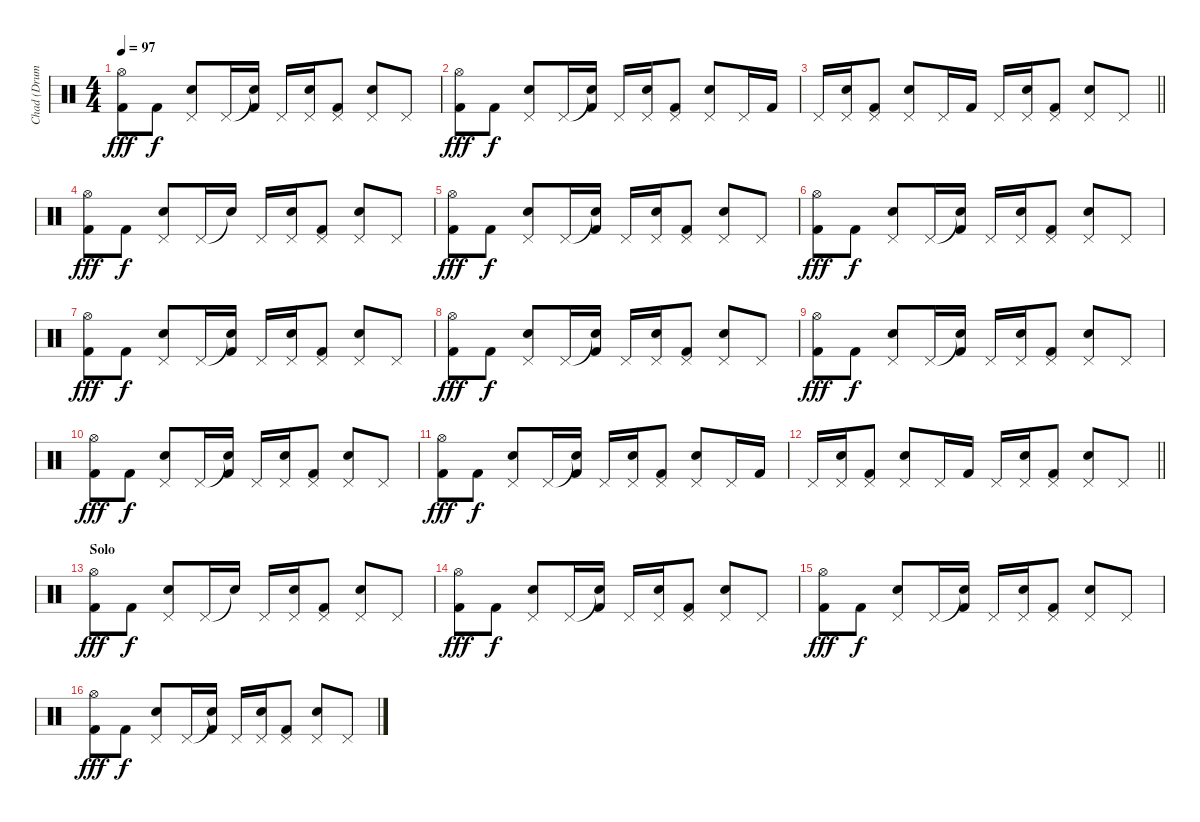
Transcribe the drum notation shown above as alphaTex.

\track ("Chad (Drums)" "Chad (Drum") {instrument percussion}
\staff {score}
\articulation defaults
\ts (4 4)
\tempo 97
\clef neutral
\ks c
("Hi-Hat (open)" "Kick (hit) 2").8{dy fff} "Kick (hit) 2".8{dy f} ("Pedal Hi-Hat (hit)" "Snare (hit) 2").8 "Pedal Hi-Hat (hit)".16 ("Snare (hit)"{t} "Kick (hit) 2").16 "Pedal Hi-Hat (hit)".16 ("Pedal Hi-Hat (hit)" "Snare (hit) 2").16 ("Pedal Hi-Hat (hit)" "Kick (hit) 2").8 ("Pedal Hi-Hat (hit)" "Snare (hit) 2").8 "Pedal Hi-Hat (hit)".8 |
("Hi-Hat (open)" "Kick (hit) 2").8{dy fff} "Kick (hit) 2".8{dy f} ("Pedal Hi-Hat (hit)" "Snare (hit) 2").8 "Pedal Hi-Hat (hit)".16 ("Snare (hit)"{t} "Kick (hit) 2").16 "Pedal Hi-Hat (hit)".16 ("Pedal Hi-Hat (hit)" "Snare (hit) 2").16 ("Pedal Hi-Hat (hit)" "Kick (hit) 2").8 ("Pedal Hi-Hat (hit)" "Snare (hit) 2").8 "Pedal Hi-Hat (hit)".16 "Kick (hit) 2".16 |
\barLineRight lightlight "Pedal Hi-Hat (hit)".16
("Pedal Hi-Hat (hit)" "Snare (hit) 2").16 ("Pedal Hi-Hat (hit)" "Kick (hit) 2").8 ("Pedal Hi-Hat (hit)" "Snare (hit) 2").8 "Pedal Hi-Hat (hit)".16 "Kick (hit) 2".16 "Pedal Hi-Hat (hit)".16 ("Pedal Hi-Hat (hit)" "Snare (hit) 2").16 ("Pedal Hi-Hat (hit)" "Kick (hit) 2").8 ("Pedal Hi-Hat (hit)" "Snare (hit) 2").8 "Pedal Hi-Hat (hit)".8 |
("Hi-Hat (open)" "Kick (hit) 2").8{dy fff} "Kick (hit) 2".8{dy f} ("Pedal Hi-Hat (hit)" "Snare (hit) 2").8 "Pedal Hi-Hat (hit)".16 "Snare (hit)"{t}.16 "Pedal Hi-Hat (hit)".16 ("Pedal Hi-Hat (hit)" "Snare (hit) 2").16 ("Pedal Hi-Hat (hit)" "Kick (hit) 2").8 ("Pedal Hi-Hat (hit)" "Snare (hit) 2").8 "Pedal Hi-Hat (hit)".8 |
("Hi-Hat (open)" "Kick (hit) 2").8{dy fff} "Kick (hit) 2".8{dy f} ("Pedal Hi-Hat (hit)" "Snare (hit) 2").8 "Pedal Hi-Hat (hit)".16 ("Snare (hit)"{t} "Kick (hit) 2").16 "Pedal Hi-Hat (hit)".16 ("Pedal Hi-Hat (hit)" "Snare (hit) 2").16 ("Pedal Hi-Hat (hit)" "Kick (hit) 2").8 ("Pedal Hi-Hat (hit)" "Snare (hit) 2").8 "Pedal Hi-Hat (hit)".8 |
("Hi-Hat (open)" "Kick (hit) 2").8{dy fff} "Kick (hit) 2".8{dy f} ("Pedal Hi-Hat (hit)" "Snare (hit) 2").8 "Pedal Hi-Hat (hit)".16 ("Snare (hit)"{t} "Kick (hit) 2").16 "Pedal Hi-Hat (hit)".16 ("Pedal Hi-Hat (hit)" "Snare (hit) 2").16 ("Pedal Hi-Hat (hit)" "Kick (hit) 2").8 ("Pedal Hi-Hat (hit)" "Snare (hit) 2").8 "Pedal Hi-Hat (hit)".8 |
("Hi-Hat (open)" "Kick (hit) 2").8{dy fff} "Kick (hit) 2".8{dy f} ("Pedal Hi-Hat (hit)" "Snare (hit) 2").8 "Pedal Hi-Hat (hit)".16 ("Snare (hit)"{t} "Kick (hit) 2").16 "Pedal Hi-Hat (hit)".16 ("Pedal Hi-Hat (hit)" "Snare (hit) 2").16 ("Pedal Hi-Hat (hit)" "Kick (hit) 2").8 ("Pedal Hi-Hat (hit)" "Snare (hit) 2").8 "Pedal Hi-Hat (hit)".8 |
("Hi-Hat (open)" "Kick (hit) 2").8{dy fff} "Kick (hit) 2".8{dy f} ("Pedal Hi-Hat (hit)" "Snare (hit) 2").8 "Pedal Hi-Hat (hit)".16 ("Snare (hit)"{t} "Kick (hit) 2").16 "Pedal Hi-Hat (hit)".16 ("Pedal Hi-Hat (hit)" "Snare (hit) 2").16 ("Pedal Hi-Hat (hit)" "Kick (hit) 2").8 ("Pedal Hi-Hat (hit)" "Snare (hit) 2").8 "Pedal Hi-Hat (hit)".8 |
("Hi-Hat (open)" "Kick (hit) 2").8{dy fff} "Kick (hit) 2".8{dy f} ("Pedal Hi-Hat (hit)" "Snare (hit) 2").8 "Pedal Hi-Hat (hit)".16 ("Snare (hit)"{t} "Kick (hit) 2").16 "Pedal Hi-Hat (hit)".16 ("Pedal Hi-Hat (hit)" "Snare (hit) 2").16 ("Pedal Hi-Hat (hit)" "Kick (hit) 2").8 ("Pedal Hi-Hat (hit)" "Snare (hit) 2").8 "Pedal Hi-Hat (hit)".8 |
("Hi-Hat (open)" "Kick (hit) 2").8{dy fff} "Kick (hit) 2".8{dy f} ("Pedal Hi-Hat (hit)" "Snare (hit) 2").8 "Pedal Hi-Hat (hit)".16 ("Snare (hit)"{t} "Kick (hit) 2").16 "Pedal Hi-Hat (hit)".16 ("Pedal Hi-Hat (hit)" "Snare (hit) 2").16 ("Pedal Hi-Hat (hit)" "Kick (hit) 2").8 ("Pedal Hi-Hat (hit)" "Snare (hit) 2").8 "Pedal Hi-Hat (hit)".8 |
("Hi-Hat (open)" "Kick (hit) 2").8{dy fff} "Kick (hit) 2".8{dy f} ("Pedal Hi-Hat (hit)" "Snare (hit) 2").8 "Pedal Hi-Hat (hit)".16 ("Snare (hit)"{t} "Kick (hit) 2").16 "Pedal Hi-Hat (hit)".16 ("Pedal Hi-Hat (hit)" "Snare (hit) 2").16 ("Pedal Hi-Hat (hit)" "Kick (hit) 2").8 ("Pedal Hi-Hat (hit)" "Snare (hit) 2").8 "Pedal Hi-Hat (hit)".16 "Kick (hit) 2".16 |
\barLineRight lightlight "Pedal Hi-Hat (hit)".16
("Pedal Hi-Hat (hit)" "Snare (hit) 2").16 ("Pedal Hi-Hat (hit)" "Kick (hit) 2").8 ("Pedal Hi-Hat (hit)" "Snare (hit) 2").8 "Pedal Hi-Hat (hit)".16 "Kick (hit) 2".16 "Pedal Hi-Hat (hit)".16 ("Pedal Hi-Hat (hit)" "Snare (hit) 2").16 ("Pedal Hi-Hat (hit)" "Kick (hit) 2").8 ("Pedal Hi-Hat (hit)" "Snare (hit) 2").8 "Pedal Hi-Hat (hit)".8 |
\section ("" "Solo")
("Hi-Hat (open)" "Kick (hit) 2").8{dy fff} "Kick (hit) 2".8{dy f} ("Pedal Hi-Hat (hit)" "Snare (hit) 2").8 "Pedal Hi-Hat (hit)".16 "Snare (hit)"{t}.16 "Pedal Hi-Hat (hit)".16 ("Pedal Hi-Hat (hit)" "Snare (hit) 2").16 ("Pedal Hi-Hat (hit)" "Kick (hit) 2").8 ("Pedal Hi-Hat (hit)" "Snare (hit) 2").8 "Pedal Hi-Hat (hit)".8 |
("Hi-Hat (open)" "Kick (hit) 2").8{dy fff} "Kick (hit) 2".8{dy f} ("Pedal Hi-Hat (hit)" "Snare (hit) 2").8 "Pedal Hi-Hat (hit)".16 ("Snare (hit)"{t} "Kick (hit) 2").16 "Pedal Hi-Hat (hit)".16 ("Pedal Hi-Hat (hit)" "Snare (hit) 2").16 ("Pedal Hi-Hat (hit)" "Kick (hit) 2").8 ("Pedal Hi-Hat (hit)" "Snare (hit) 2").8 "Pedal Hi-Hat (hit)".8 |
("Hi-Hat (open)" "Kick (hit) 2").8{dy fff} "Kick (hit) 2".8{dy f} ("Pedal Hi-Hat (hit)" "Snare (hit) 2").8 "Pedal Hi-Hat (hit)".16 ("Snare (hit)"{t} "Kick (hit) 2").16 "Pedal Hi-Hat (hit)".16 ("Pedal Hi-Hat (hit)" "Snare (hit) 2").16 ("Pedal Hi-Hat (hit)" "Kick (hit) 2").8 ("Pedal Hi-Hat (hit)" "Snare (hit) 2").8 "Pedal Hi-Hat (hit)".8 |
("Hi-Hat (open)" "Kick (hit) 2").8{dy fff} "Kick (hit) 2".8{dy f} ("Pedal Hi-Hat (hit)" "Snare (hit) 2").8 "Pedal Hi-Hat (hit)".16 ("Snare (hit)"{t} "Kick (hit) 2").16 "Pedal Hi-Hat (hit)".16 ("Pedal Hi-Hat (hit)" "Snare (hit) 2").16 ("Pedal Hi-Hat (hit)" "Kick (hit) 2").8 ("Pedal Hi-Hat (hit)" "Snare (hit) 2").8 "Pedal Hi-Hat (hit)".8
